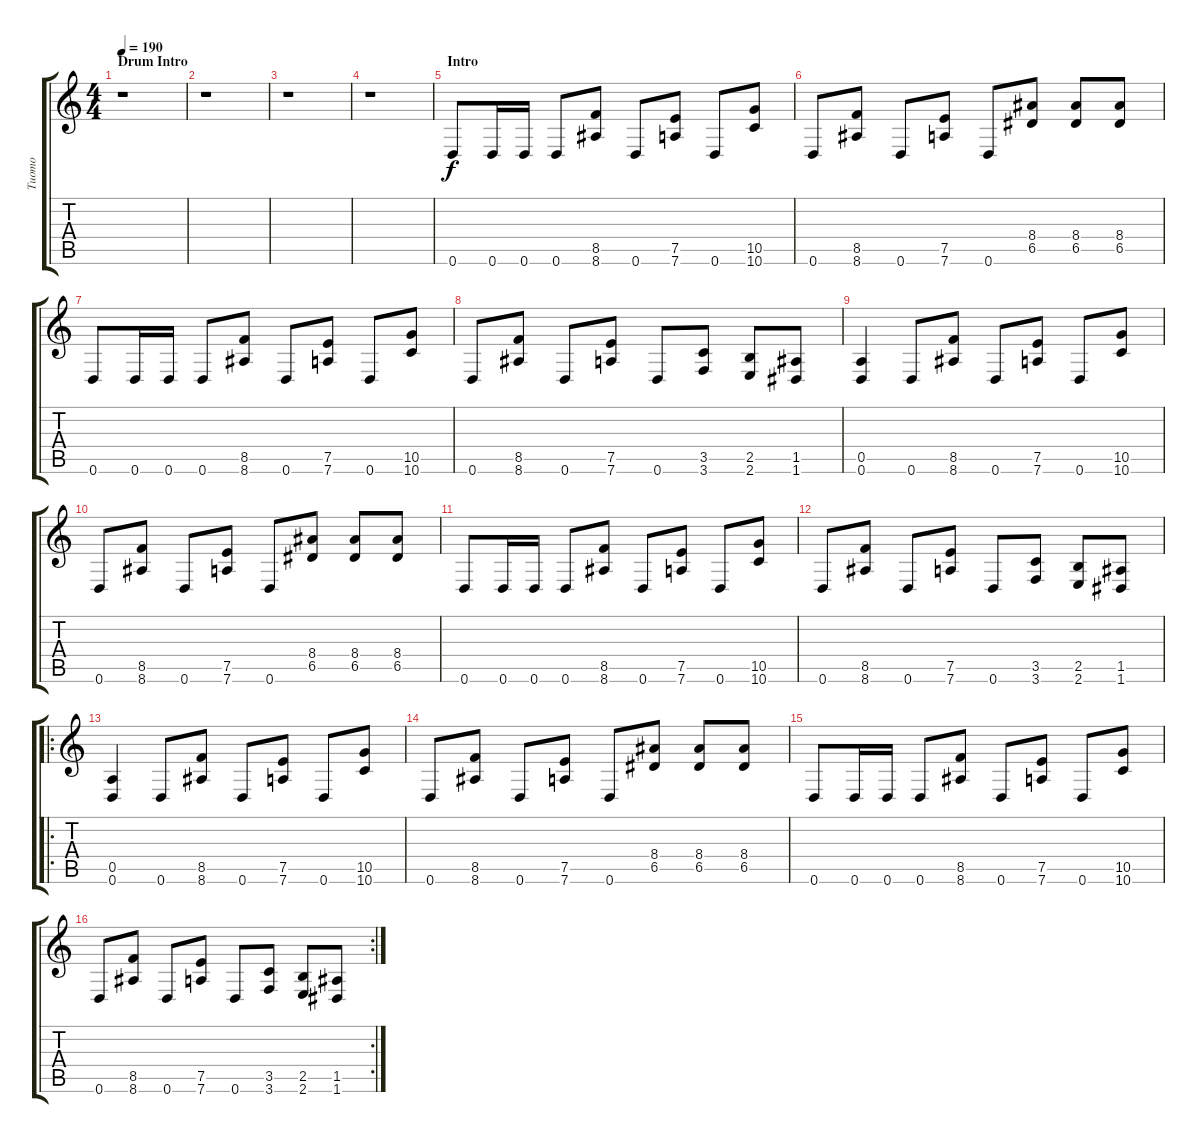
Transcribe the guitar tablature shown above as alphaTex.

\track ("Tuomo" "Tuomo") {instrument distortionguitar}
\staff {score tabs}
\tuning (E4 B3 G3 D3 A2 D2) {hide}
\ts (4 4)
\section ("" "Drum Intro")
\tempo 190
\clef g2
\ks c
r.1{dy f instrument distortionguitar} |
r.1 |
r.1 |
r.1 |
\section ("" "Intro")
0.6.8 0.6.16 0.6.16 0.6.8 (8.5 8.6).8 0.6.8 (7.5 7.6).8 0.6.8 (10.5 10.6).8 |
0.6.8 (8.5 8.6).8 0.6.8 (7.5 7.6).8 0.6.8 (8.4 6.5).8 (8.4 6.5).8 (8.4 6.5).8 |
0.6.8 0.6.16 0.6.16 0.6.8 (8.5 8.6).8 0.6.8 (7.5 7.6).8 0.6.8 (10.5 10.6).8 |
0.6.8 (8.5 8.6).8 0.6.8 (7.5 7.6).8 0.6.8 (3.5 3.6).8 (2.5 2.6).8 (1.5 1.6).8 |
(0.5 0.6).4 0.6.8 (8.5 8.6).8 0.6.8 (7.5 7.6).8 0.6.8 (10.5 10.6).8 |
0.6.8 (8.5 8.6).8 0.6.8 (7.5 7.6).8 0.6.8 (8.4 6.5).8 (8.4 6.5).8 (8.4 6.5).8 |
0.6.8 0.6.16 0.6.16 0.6.8 (8.5 8.6).8 0.6.8 (7.5 7.6).8 0.6.8 (10.5 10.6).8 |
0.6.8 (8.5 8.6).8 0.6.8 (7.5 7.6).8 0.6.8 (3.5 3.6).8 (2.5 2.6).8 (1.5 1.6).8 |
\ro
(0.5 0.6).4 0.6.8 (8.5 8.6).8 0.6.8 (7.5 7.6).8 0.6.8 (10.5 10.6).8 |
0.6.8 (8.5 8.6).8 0.6.8 (7.5 7.6).8 0.6.8 (8.4 6.5).8 (8.4 6.5).8 (8.4 6.5).8 |
0.6.8 0.6.16 0.6.16 0.6.8 (8.5 8.6).8 0.6.8 (7.5 7.6).8 0.6.8 (10.5 10.6).8 |
\rc 2
0.6.8 (8.5 8.6).8 0.6.8 (7.5 7.6).8 0.6.8 (3.5 3.6).8 (2.5 2.6).8 (1.5 1.6).8
